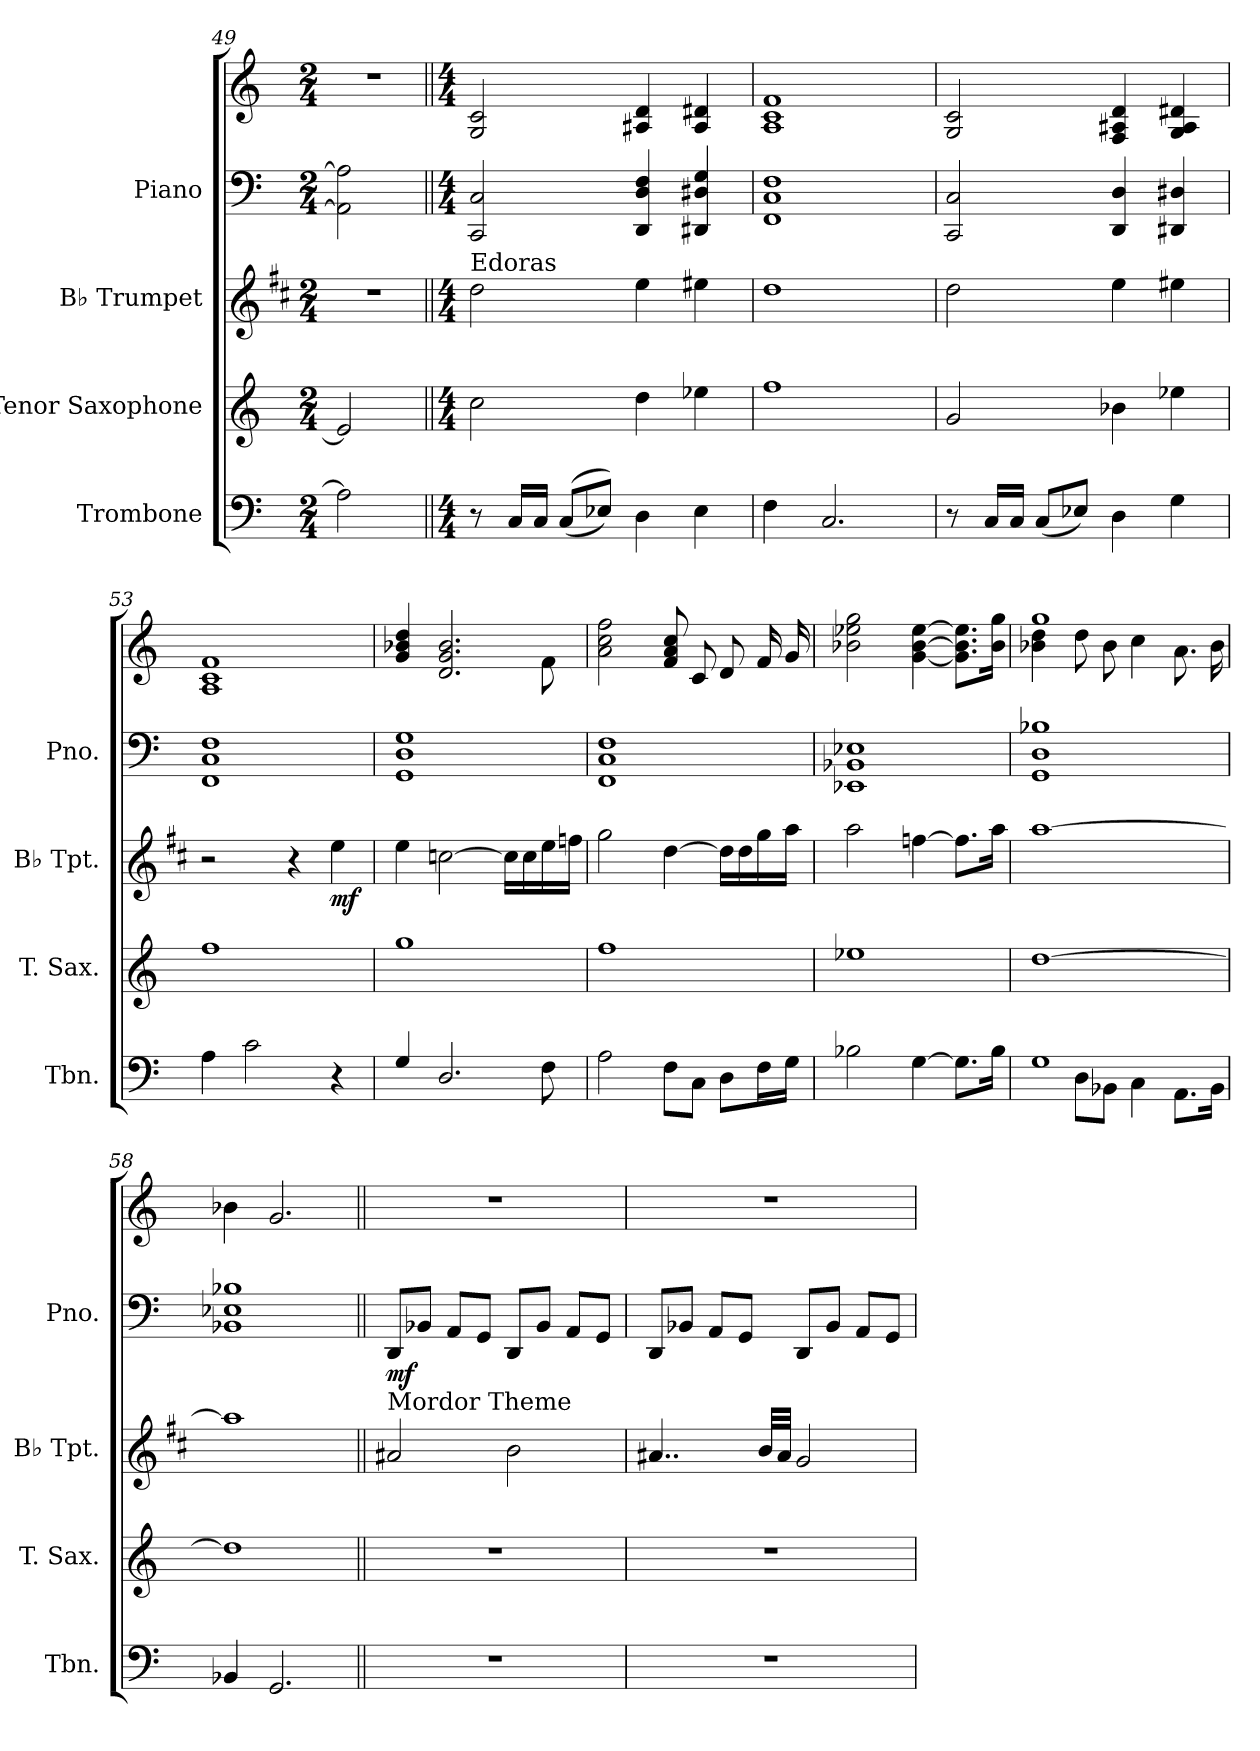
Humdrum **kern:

**kern	**kern	**kern	**dynam	**kern	**kern	**dynam
*part4	*part3	*part2	*part2	*part1	*part1	*part1
*staff5	*staff4	*staff3	*staff3	*staff2	*staff1	*staff1/2
*I"Trombone	*I"Tenor Saxophone	*I"B♭ Trumpet	*	*I"Piano	*	*
*I'Tbn.	*I'T. Sax.	*I'B♭ Tpt.	*	*I'Pno.	*	*
*clefF4	*clefG2	*clefG2	*	*clefF4	*clefG2	*
*	*ITrd8c14	*ITrd1c2	*	*	*	*
*k[]	*k[]	*k[]	*	*k[]	*k[]	*
*M2/4	*M2/4	*M2/4	*	*M2/4	*M2/4	*
=49	=49	=49	=49	=49	=49	=49
2A\]	2E/]	2r	.	2AA\] 2A\]	2r	.
=50||	=50||	=50||	=50||	=50||	=50||	=50||
*M4/4	*M4/4	*M4/4	*	*M4/4	*M4/4	*
!	!	!LO:TX:a:t=Edoras	!	!	!	!
8r	2c\	2cc\	.	2CC/ 2C/	2G/ 2c/	.
16C/LL	.	.	.	.	.	.
16C/JJ	.	.	.	.	.	.
((8C/L	.	.	.	.	.	.
8E-X/J))	.	.	.	.	.	.
4D\	4d\	4dd\	.	4DD/ 4D/ 4F/	4A#X/ 4d/	.
4E-\	4e-X\	4dd#X\	.	4DD#X/ 4D#X/ 4G/	4A#/ 4d#X/	.
=51	=51	=51	=51	=51	=51	=51
*	*	*	*	*^	*	*
4F\	1f	1cc	.	1FF 1F	1C	1A 1c 1f	.
2.C/	.	.	.	.	.	.	.
*	*	*	*	*v	*v	*	*
=52	=52	=52	=52	=52	=52	=52
8r	2G/	2cc\	.	2CC/ 2C/	2G/ 2c/	.
16C/LL	.	.	.	.	.	.
16C/JJ	.	.	.	.	.	.
(8C/L	.	.	.	.	.	.
8E-X/J)	.	.	.	.	.	.
4D\	4B-X\	4dd\	.	4DD/ 4D/	4F/ 4A#X/ 4d/	.
4G\	4e-X\	4dd#X\	.	4DD#X/ 4D#X/	4G/ 4A#/ 4d#X/	.
=53	=53	=53	=53	=53	=53	=53
*	*	*	*	*^	*	*
4A\	1f	2r	.	1FF	1C 1F	1A 1c 1f	.
2c\	.	.	.	.	.	.	.
.	.	4r	.	.	.	.	.
!	!	!	!LO:DY:b	!	!	!	!
4r	.	4dd\	mf	.	.	.	.
*	*	*	*	*v	*v	*	*
!!LO:PB:g=z
=54	=54	=54	=54	=54	=54	=54
*^	*	*	*	*	*^	*
4G/	2..ryy	1g	4dd\	.	1GG 1D 1G	4g/ 4b-X/ 4dd/	2..ryy	.
2.D/	.	.	[2b-X\	.	.	2.d/ 2.g/ 2.b-/	.	.
.	.	.	16b-\LL]	.	.	.	.	.
.	.	.	16b-\	.	.	.	.	.
.	8F\	.	16dd\	.	.	.	8f\	.
.	.	.	16ee-X\JJ	.	.	.	.	.
*v	*v	*	*	*	*	*v	*v	*
=55	=55	=55	=55	=55	=55	=55
2A\	1f	2ff\	.	1FF 1C 1F	2a\ 2cc\ 2ff\	.
8F\L	.	[4cc\	.	.	8f/ 8a/ 8cc/	.
8C\J	.	.	.	.	8c/	.
8D\L	.	16cc\LL]	.	.	8d/	.
.	.	16cc\	.	.	.	.
16F\L	.	16ff\	.	.	16f/	.
16G\JJ	.	16gg\JJ	.	.	16g/	.
=56	=56	=56	=56	=56	=56	=56
2B-X\	1e-X	2gg\	.	1EE-X 1BB-X 1E-X	2b-X\ 2ee-X\ 2gg\	.
[4G\	.	[4ee-X\	.	.	[4g\ [4b-\ [4ee-\	.
8.G\L]	.	8.ee-\L]	.	.	8.g\] 8.b-\] 8.ee-\]L	.
16B-\Jk	.	16gg\Jk	.	.	16b-\ 16gg\Jk	.
=57	=57	=57	=57	=57	=57	=57
*^	*	*	*	*	*^	*
1G	4ryy	[1d	[1gg	.	1GG 1D 1B-X	1gg	4b-X\ 4dd\	.
.	8D\L	.	.	.	.	.	8dd\	.
.	8BB-X\J	.	.	.	.	.	8b-\	.
.	4C\	.	.	.	.	.	4cc\	.
.	8.AA\L	.	.	.	.	.	8.a\	.
.	16BB-\Jk	.	.	.	.	.	16b-\	.
*v	*v	*	*	*	*	*v	*v	*
=58	=58	=58	=58	=58	=58	=58
*	*	*	*	*^	*	*
4BB-X/	1d]	1gg]	.	1BB-X 1B-X	1E-X	4b-X\	.
2.GG/	.	.	.	.	.	2.g/	.
*	*	*	*	*v	*v	*	*
=59||	=59||	=59||	=59||	=59||	=59||	=59||
!	!	!LO:TX:a:t=Mordor Theme	!	!	!	!
!	!	!	!	!	!	!LO:DY:b=2
1r	1r	2g#X/	.	8DD/L	1r	mf
.	.	.	.	8BB-X/J	.	.
.	.	.	.	8AA/L	.	.
.	.	.	.	8GG/J	.	.
.	.	2a\	.	8DD/L	.	.
.	.	.	.	8BB-/J	.	.
.	.	.	.	8AA/L	.	.
.	.	.	.	8GG/J	.	.
!!LO:LB:g=z
=60	=60	=60	=60	=60	=60	=60
1r	1r	4..g#X/	.	8DD/L	1r	.
.	.	.	.	8BB-X/J	.	.
.	.	.	.	8AA/L	.	.
.	.	.	.	8GG/J	.	.
.	.	32a/LLL	.	.	.	.
.	.	32g#/JJJ	.	.	.	.
.	.	2f/	.	8DD/L	.	.
.	.	.	.	8BB-/J	.	.
.	.	.	.	8AA/L	.	.
.	.	.	.	8GG/J	.	.
=	=	=	=	=	=	=
*-	*-	*-	*-	*-	*-	*-
